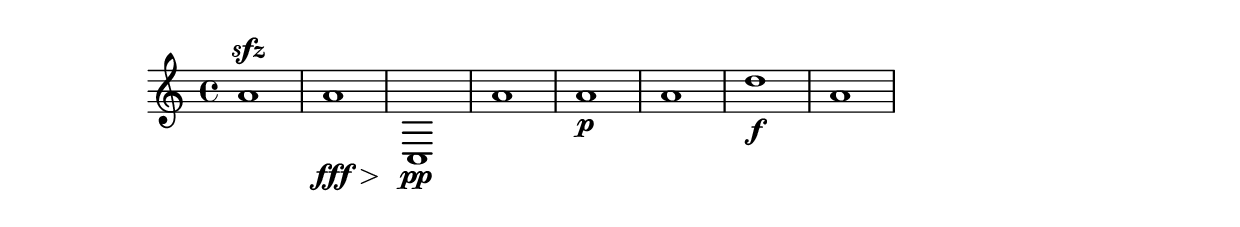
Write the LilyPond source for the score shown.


\version "2.16.0"
\header{
  texidoc=" Dynamics appear below or above the staff.  If multiple
dynamics are linked with (de)crescendi, they should be on the same
line. Isolated dynamics may be forced up or down.
 "
}



\relative c''{
  a1^\sfz
  a1\fff\> c,,\!\pp a'' a\p

  %% We need this to test if we get two Dynamic line spanners
  a

  %% because do_removal_processing ()
  %% doesn't seem to post_process elements
  d\f

  a

}

